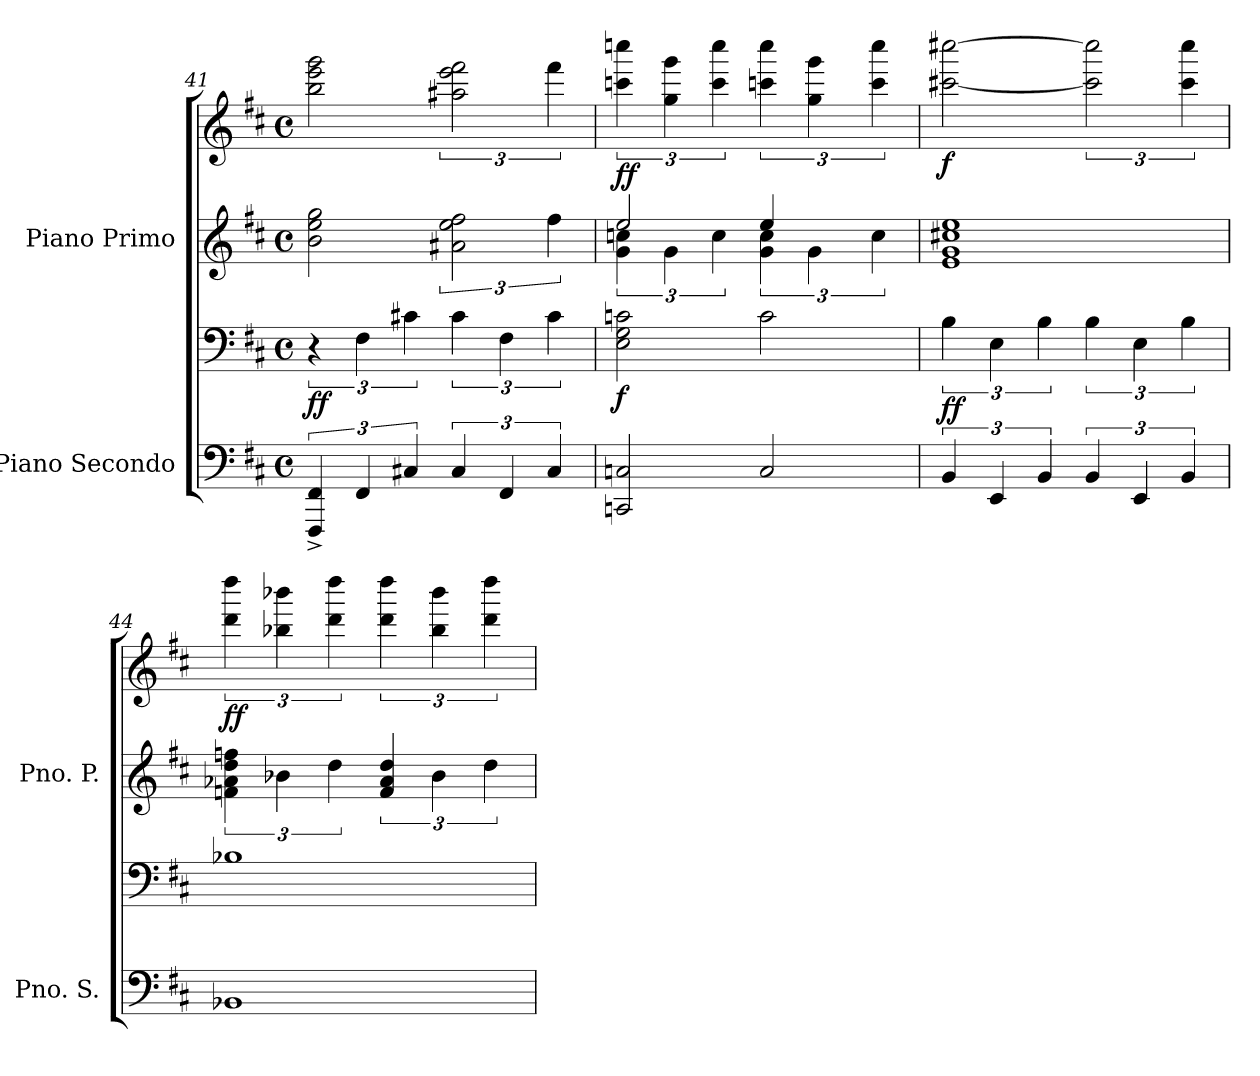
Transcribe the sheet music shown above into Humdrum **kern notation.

**kern	**kern	**dynam	**kern	**kern	**dynam
*part2	*part2	*part2	*part1	*part1	*part1
*staff4	*staff3	*staff3/4	*staff2	*staff1	*staff1/2
*I"Piano Secondo	*	*	*I"Piano Primo	*	*
*I'Pno. S.	*	*	*I'Pno. P.	*	*
*clefF4	*clefF4	*	*clefG2	*clefG2	*
*k[f#c#]	*k[f#c#]	*	*k[f#c#]	*k[f#c#]	*
*M4/4	*M4/4	*	*M4/4	*M4/4	*
*met(c)	*met(c)	*	*met(c)	*met(c)	*
=41	=41	=41	=41	=41	=41
!	!	!LO:DY:b	!	!	!
6FFF#/^ 6FF#/^	6r	ff	2b\ 2ee\ 2gg\	2bb\ 2eee\ 2ggg\	.
6FF#/	6F#\	.	.	.	.
6C#X/	6c#X\	.	.	.	.
6C#/	6c#\	.	3a#X\ 3ee\ 3ff#\	3aa#X\ 3eee\ 3fff#\	.
6FF#/	6F#\	.	.	.	.
6C#/	6c#\	.	6ff#\	6fff#\	.
!!LO:LB:g=z
=42	=42	=42	=42	=42	=42
*	*	*	*^	*	*
!	!	!LO:DY:b	!	!	!	!LO:DY:b
2CCn/ 2Cn/	2E\ 2G\ 2cn\	f	2ee/	6g\ 6ccn\	6cccn\ 6ccccn\	ff
.	.	.	.	6g\	6gg\ 6ggg\	.
.	.	.	.	6cc\	6ccc\ 6cccc\	.
2C/	2c\	.	4ee/	6g\ 6cc\	6cccn\ 6cccc\	.
.	.	.	.	6g\	6gg\ 6ggg\	.
.	.	.	4ryy	.	.	.
.	.	.	.	6cc\	6ccc\ 6cccc\	.
=43	=43	=43	=43	=43	=43	=43
!	!	!LO:DY:b	!	!	!	!LO:DY:b
*	*	*	*v	*v	*	*
6BB/	6B\	ff	1e 1g 1cc#X 1ee	[2ccc#X\ [2cccc#X\	f
6EE/	6E\	.	.	.	.
6BB/	6B\	.	.	.	.
6BB/	6B\	.	.	3ccc#\] 3cccc#\]	.
6EE/	6E\	.	.	.	.
6BB/	6B\	.	.	6ccc#\ 6cccc#\	.
=44	=44	=44	=44	=44	=44
!	!	!	!	!	!LO:DY:b
1BB-X	1B-X	.	6fn\ 6a-X\ 6dd\ 6ffn\	6ddd\ 6dddd\	ff
.	.	.	6b-X\	6bb-X\ 6bbb-X\	.
.	.	.	6dd\	6ddd\ 6dddd\	.
.	.	.	6f/ 6a-/ 6dd/	6ddd\ 6dddd\	.
.	.	.	6b-\	6bb-\ 6bbb-\	.
.	.	.	6dd\	6ddd\ 6dddd\	.
=	=	=	=	=	=
*-	*-	*-	*-	*-	*-
